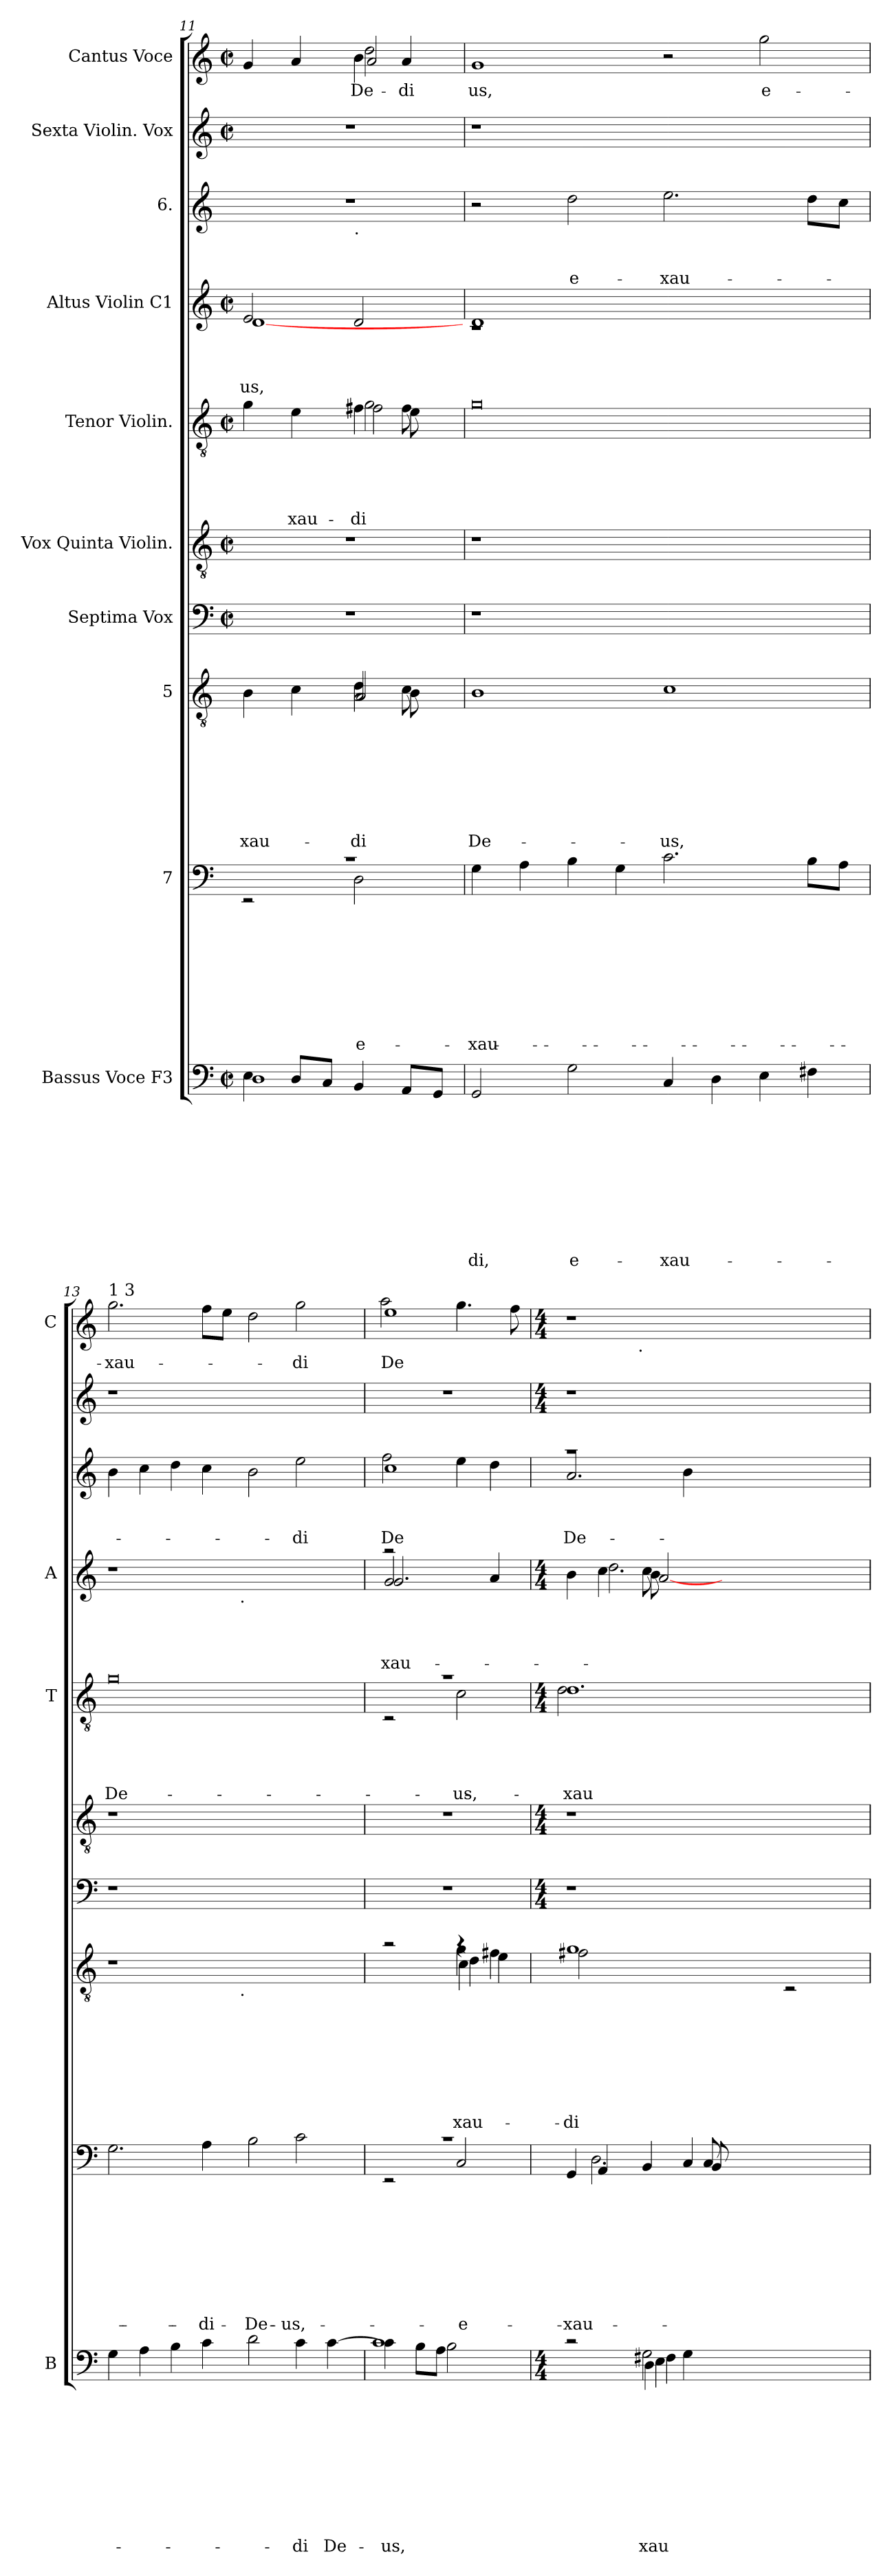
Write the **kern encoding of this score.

**kern	**text	**text	**text	**text	**text	**text	**text	**text	**text	**text	**kern	**text	**text	**text	**text	**text	**text	**text	**text	**text	**kern	**text	**text	**text	**text	**text	**text	**text	**text	**kern	**kern	**kern	**text	**text	**text	**text	**text	**kern	**text	**text	**text	**text	**kern	**text	**text	**text	**kern	**kern	**text
*part10	*part10	*part10	*part10	*part10	*part10	*part10	*part10	*part10	*part10	*part10	*part9	*part9	*part9	*part9	*part9	*part9	*part9	*part9	*part9	*part9	*part8	*part8	*part8	*part8	*part8	*part8	*part8	*part8	*part8	*part7	*part6	*part5	*part5	*part5	*part5	*part5	*part5	*part4	*part4	*part4	*part4	*part4	*part3	*part3	*part3	*part3	*part2	*part1	*part1
*staff10	*staff10	*staff10	*staff10	*staff10	*staff10	*staff10	*staff10	*staff10	*staff10	*staff10	*staff9	*staff9	*staff9	*staff9	*staff9	*staff9	*staff9	*staff9	*staff9	*staff9	*staff8	*staff8	*staff8	*staff8	*staff8	*staff8	*staff8	*staff8	*staff8	*staff7	*staff6	*staff5	*staff5	*staff5	*staff5	*staff5	*staff5	*staff4	*staff4	*staff4	*staff4	*staff4	*staff3	*staff3	*staff3	*staff3	*staff2	*staff1	*staff1
*I"Bassus Voce F3	*	*	*	*	*	*	*	*	*	*	*I"7	*	*	*	*	*	*	*	*	*	*I"5	*	*	*	*	*	*	*	*	*I"Septima Vox	*I"Vox Quinta Violin.	*I"Tenor Violin.	*	*	*	*	*	*I"Altus Violin C1	*	*	*	*	*I"6.	*	*	*	*I"Sexta Violin. Vox	*I"Cantus Voce	*
*I'B	*	*	*	*	*	*	*	*	*	*	*	*	*	*	*	*	*	*	*	*	*	*	*	*	*	*	*	*	*	*	*	*I'T	*	*	*	*	*	*I'A	*	*	*	*	*	*	*	*	*	*I'C	*
*clefF4	*	*	*	*	*	*	*	*	*	*	*clefF4	*	*	*	*	*	*	*	*	*	*clefGv2	*	*	*	*	*	*	*	*	*clefF4	*clefGv2	*clefGv2	*	*	*	*	*	*clefG2	*	*	*	*	*clefG2	*	*	*	*clefG2	*clefG2	*
*k[]	*	*	*	*	*	*	*	*	*	*	*k[]	*	*	*	*	*	*	*	*	*	*k[]	*	*	*	*	*	*	*	*	*k[]	*k[]	*k[]	*	*	*	*	*	*k[]	*	*	*	*	*k[]	*	*	*	*k[]	*k[]	*
*C:	*	*	*	*	*	*	*	*	*	*	*C:	*	*	*	*	*	*	*	*	*	*C:	*	*	*	*	*	*	*	*	*C:	*C:	*C:	*	*	*	*	*	*C:	*	*	*	*	*C:	*	*	*	*C:	*C:	*
*M2/2	*	*	*	*	*	*	*	*	*	*	*	*	*	*	*	*	*	*	*	*	*	*	*	*	*	*	*	*	*	*M2/2	*M2/2	*M2/2	*	*	*	*	*	*M2/2	*	*	*	*	*	*	*	*	*M2/2	*M2/2	*
*met(c|)	*	*	*	*	*	*	*	*	*	*	*	*	*	*	*	*	*	*	*	*	*	*	*	*	*	*	*	*	*	*met(c|)	*met(c|)	*met(c|)	*	*	*	*	*	*met(c|)	*	*	*	*	*	*	*	*	*met(c|)	*met(c|)	*
=11	=11	=11	=11	=11	=11	=11	=11	=11	=11	=11	=11	=11	=11	=11	=11	=11	=11	=11	=11	=11	=11	=11	=11	=11	=11	=11	=11	=11	=11	=11	=11	=11	=11	=11	=11	=11	=11	=11	=11	=11	=11	=11	=11	=11	=11	=11	=11	=11	=11
*^	*	*	*	*	*	*	*	*	*	*	*^	*	*	*	*	*	*	*	*	*	*	*	*	*	*	*	*	*	*	*	*	*	*	*	*	*	*	*	*	*	*	*	*	*	*	*	*	*	*
!	!	!	!	!	!	!	!	!	!	!	!	!	!	!	!	!	!	!	!	!	!	!	!	!	!	!	!	!	!	!	!LO:LY:b	!	!	!	!	!	!	!	!	!	!	!	!	!LO:LY:b	!	!	!	!	!	!	!
*	*	*	*	*	*	*	*	*	*	*	*	*	*	*	*	*	*	*	*	*	*	*	*^	*	*	*	*	*	*	*	*	*	*	*^	*	*	*	*	*	*^	*	*	*	*	*	*	*	*	*	*	*
*	*	*	*	*	*	*	*	*	*	*	*	*	*	*	*	*	*	*	*	*	*	*	*	*^	*	*	*	*	*	*	*	*	*	*	*	*^	*	*	*	*	*	*	*	*	*	*	*	*	*	*	*	*	*	*
*	*	*	*	*	*	*	*	*	*	*	*	*	*	*	*	*	*	*	*	*	*	*	*	*	*^	*	*	*	*	*	*	*	*	*	*	*	*	*^	*	*	*	*	*	*	*	*	*	*	*	*	*	*	*	*	*	*
!	!	!	!	!	!	!	!	!	!	!	!	!	!	!	!	!	!	!	!	!	!	!	!	!	!	!	!	!	!	!	!	!	!	!	!	!	!	!	!	!	!	!	!	!	!	!	!	!	!	!	!LO:LY:b	!	!	!	!	!	!	!
*	*	*	*	*	*	*	*	*	*	*	*	*	*	*	*	*	*	*	*	*	*	*	*	*	*	*	*	*	*	*	*	*	*	*	*	*	*	*	*	*	*	*	*	*	*	*	*	*	*	*	*	*^	*	*	*	*	*^	*
*	*	*	*	*	*	*	*	*	*	*	*	*	*	*	*	*	*	*	*	*	*	*	*	*	*	*	*	*	*	*	*	*	*	*	*	*	*	*	*	*	*	*	*	*	*	*	*	*	*	*	*	*	*	*	*	*	*	*	*^	*
4E\	1D	.	.	.	.	.	.	.	.	.	.	1rc	2rEE	.	.	.	.	.	.	.	.	.	4B\	2.ryy	2ryy	2ryy	.	.	.	.	.	.	.	-xau-	1r	1r	4g\	2ryy	2.ryy	2ryy	.	.	.	.	.	2e/	[<1d	.	.	.	-us,	1r	2ryy	.	.	.	1r	4g/	2ryy	2ryy	.
!	!	!	!	!	!	!	!	!	!	!	!	!	!	!	!	!	!	!	!	!	!	!	!	!	!	!	!	!	!	!	!	!	!	!	!	!	!	!	!	!	!	!	!	!	!LO:LY:b	!	!	!	!	!	!	!	!	!	!	!	!	!	!	!	!
8D/L	.	.	.	.	.	.	.	.	.	.	.	.	.	.	.	.	.	.	.	.	.	.	4c\	.	.	.	.	.	.	.	.	.	.	.	.	.	4e\	.	.	.	.	.	.	.	-xau-	.	.	.	.	.	.	.	.	.	.	.	.	4a/	.	.	.
8C/J	.	.	.	.	.	.	.	.	.	.	.	.	.	.	.	.	.	.	.	.	.	.	.	.	.	.	.	.	.	.	.	.	.	.	.	.	.	.	.	.	.	.	.	.	.	.	.	.	.	.	.	.	.	.	.	.	.	.	.	.	.
!	!	!	!	!	!	!	!	!	!	!	!	!	!	!	!	!	!	!	!	!	!	!	!	!	!	!	!	!	!	!	!	!	!	!	!	!	!	!	!	!	!	!	!	!	!	!	!	!	!	!	!	!	!LO:TX:b:t=.	!	!	!	!	!	!	!	!
!	!	!	!	!	!	!	!	!	!	!	!	!	!	!	!	!	!	!	!	!	!	!LO:LY:b	!	!	!	!	!	!	!	!	!	!	!	!LO:LY:b	!	!	!	!	!	!	!	!	!	!	!LO:LY:b	!	!	!	!	!	!	!	!	!	!	!	!	!	!	!	!LO:LY:b
4BB/	.	.	.	.	.	.	.	.	.	.	.	.	2D\	.	.	.	.	.	.	.	.	e-	4d\	.	2A/	2A/	.	.	.	.	.	.	.	-di	.	.	4f#X\	2g\	.	2f#\	.	.	.	.	-di	2d/	.	.	.	.	.	.	2ryy	.	.	.	.	4b\	2dd\	2a/	De-
!	!	!	!	!	!	!	!	!	!	!	!	!	!	!	!	!	!	!	!	!	!	!	!	!	!	!	!	!	!	!	!	!	!	!	!	!	!	!	!	!	!	!	!	!	!	!	!	!	!	!	!	!	!	!	!	!	!	!	!	!	!LO:LY:b
8AA/L	.	.	.	.	.	.	.	.	.	.	.	.	.	.	.	.	.	.	.	.	.	.	8c\	8B\	.	.	.	.	.	.	.	.	.	.	.	.	8f#\	.	8e\	.	.	.	.	.	.	.	.	.	.	.	.	.	.	.	.	.	.	4a/	.	.	-di
8GG/J	.	.	.	.	.	.	.	.	.	.	.	.	.	.	.	.	.	.	.	.	.	.	8ryy	8ryy	.	.	.	.	.	.	.	.	.	.	.	.	8ryy	.	8ryy	.	.	.	.	.	.	.	.	.	.	.	.	.	.	.	.	.	.	.	.	.	.
*v	*v	*	*	*	*	*	*	*	*	*	*	*	*	*	*	*	*	*	*	*	*	*	*	*v	*v	*v	*	*	*	*	*	*	*	*	*	*	*	*	*v	*v	*	*	*	*	*	*	*	*	*	*	*	*	*	*	*	*	*	*v	*v	*v	*
*	*	*	*	*	*	*	*	*	*	*	*v	*v	*	*	*	*	*	*	*	*	*	*	*	*	*	*	*	*	*	*	*	*	*	*	*	*	*	*	*	*	*	*	*	*	*	*	*	*	*	*	*	*	*	*	*
=12	=12	=12	=12	=12	=12	=12	=12	=12	=12	=12	=12	=12	=12	=12	=12	=12	=12	=12	=12	=12	=12	=12	=12	=12	=12	=12	=12	=12	=12	=12	=12	=12	=12	=12	=12	=12	=12	=12	=12	=12	=12	=12	=12	=12	=12	=12	=12	=12	=12	=12	=12	=12	=12	=12
!	!	!	!	!	!	!	!	!	!	!LO:LY:b	!	!	!	!	!	!	!	!	!	!LO:LY:b	!	!	!	!	!	!	!	!	!	!LO:LY:b	!	!	!	!	!	!	!	!	!	!	!	!LO:N:vis=1	!	!	!	!	!	!	!	!	!	!	!	!LO:LY:b
*	*	*	*	*	*	*	*	*	*	*	*	*	*	*	*	*	*	*	*	*	*v	*v	*	*	*	*	*	*	*	*	*	*	*v	*v	*v	*	*	*	*	*	*	*	*	*	*	*	*v	*v	*	*	*	*	*	*
2GG/	.	.	.	.	.	.	.	.	.	-di,	4G\	.	.	.	.	.	.	.	.	-xau-	1B	.	.	.	.	.	.	.	De-	1r	1r	0g	.	.	.	.	.	1d	0rc	.	.	.	.	2r	.	.	.	1r	1g	-us,
.	.	.	.	.	.	.	.	.	.	.	4A\	.	.	.	.	.	.	.	.	.	.	.	.	.	.	.	.	.	.	.	.	.	.	.	.	.	.	.	.	.	.	.	.	.	.	.	.	.	.	.
!	!	!	!	!	!	!	!	!	!	!LO:LY:b	!	!	!	!	!	!	!	!	!	!	!	!	!	!	!	!	!	!	!	!	!	!	!	!	!	!	!	!	!	!	!	!	!	!	!	!	!LO:LY:b	!	!	!
2G\	.	.	.	.	.	.	.	.	.	e-	4B\	.	.	.	.	.	.	.	.	.	.	.	.	.	.	.	.	.	.	.	.	.	.	.	.	.	.	.	.	.	.	.	.	2dd\	.	.	e-	.	.	.
.	.	.	.	.	.	.	.	.	.	.	4G\	.	.	.	.	.	.	.	.	.	.	.	.	.	.	.	.	.	.	.	.	.	.	.	.	.	.	.	.	.	.	.	.	.	.	.	.	.	.	.
!	!	!	!	!	!	!	!	!	!	!LO:LY:b	!	!	!	!	!	!	!	!	!	!	!	!	!	!	!	!	!	!	!LO:LY:b	!	!	!	!	!	!	!	!	!	!	!	!	!	!	!	!	!	!LO:LY:b	!	!	!
4C/	.	.	.	.	.	.	.	.	.	-xau-	2.c\	.	.	.	.	.	.	.	.	.	1c	.	.	.	.	.	.	.	-us,	1ryy	1ryy	.	.	.	.	.	.	1ryy	.	.	.	.	.	2.ee\	.	.	-xau-	1ryy	2r	.
4D\	.	.	.	.	.	.	.	.	.	.	.	.	.	.	.	.	.	.	.	.	.	.	.	.	.	.	.	.	.	.	.	.	.	.	.	.	.	.	.	.	.	.	.	.	.	.	.	.	.	.
!	!	!	!	!	!	!	!	!	!	!	!	!	!	!	!	!	!	!	!	!	!	!	!	!	!	!	!	!	!	!	!	!	!	!	!	!	!	!	!	!	!	!	!	!	!	!	!	!	!	!LO:LY:b
4E\	.	.	.	.	.	.	.	.	.	.	.	.	.	.	.	.	.	.	.	.	.	.	.	.	.	.	.	.	.	.	.	.	.	.	.	.	.	.	.	.	.	.	.	.	.	.	.	.	2gg\	e-
4F#X\	.	.	.	.	.	.	.	.	.	.	8B\L	.	.	.	.	.	.	.	.	.	.	.	.	.	.	.	.	.	.	.	.	.	.	.	.	.	.	.	.	.	.	.	.	8dd\L	.	.	.	.	.	.
.	.	.	.	.	.	.	.	.	.	.	8A\J	.	.	.	.	.	.	.	.	.	.	.	.	.	.	.	.	.	.	.	.	.	.	.	.	.	.	.	.	.	.	.	.	8cc\J	.	.	.	.	.	.
!!LO:LB:g=z
=13	=13	=13	=13	=13	=13	=13	=13	=13	=13	=13	=13	=13	=13	=13	=13	=13	=13	=13	=13	=13	=13	=13	=13	=13	=13	=13	=13	=13	=13	=13	=13	=13	=13	=13	=13	=13	=13	=13	=13	=13	=13	=13	=13	=13	=13	=13	=13	=13	=13	=13
!	!	!	!	!	!	!	!	!	!	!	!	!	!	!	!	!	!	!	!	!	!	!	!	!	!	!	!	!	!	!	!	!	!	!	!	!	!	!	!	!	!	!	!	!	!	!	!	!	!LO:TX:a:t=1 3	!
!	!	!	!	!	!	!	!	!	!	!	!	!	!	!	!	!	!	!	!	!	!	!	!	!	!	!	!	!	!	!	!	!	!	!	!	!	!LO:LY:b	!	!	!	!	!	!	!	!	!	!	!	!	!LO:LY:b
*	*	*	*	*	*	*	*	*	*	*	*	*	*	*	*	*	*	*	*	*	*^	*	*	*	*	*	*	*	*	*	*	*	*	*	*	*	*	*	*	*	*	*	*	*	*	*	*	*	*	*
4G\	.	.	.	.	.	.	.	.	.	.	2.G\	.	.	.	.	.	.	.	.	.	1r	2ryy	.	.	.	.	.	.	.	.	1r	1r	0g	.	.	.	.	De-	1r	2ryy	.	.	.	.	4b\	.	.	.	1r	2.gg\	-xau-
4A\	.	.	.	.	.	.	.	.	.	.	.	.	.	.	.	.	.	.	.	.	.	.	.	.	.	.	.	.	.	.	.	.	.	.	.	.	.	.	.	.	.	.	.	.	4cc\	.	.	.	.	.	.
4B\	.	.	.	.	.	.	.	.	.	.	.	.	.	.	.	.	.	.	.	.	.	4...ryy	.	.	.	.	.	.	.	.	.	.	.	.	.	.	.	.	.	4...ryy	.	.	.	.	4dd\	.	.	.	.	.	.
!	!	!	!	!	!	!	!	!	!	!	!	!	!	!	!	!	!	!	!	!LO:LY:b	!	!	!	!	!	!	!	!	!	!	!	!	!	!	!	!	!	!	!	!	!	!	!	!	!	!	!	!	!	!	!
4c\	.	.	.	.	.	.	.	.	.	.	4A\	.	.	.	.	.	.	.	.	-di	.	.	.	.	.	.	.	.	.	.	.	.	.	.	.	.	.	.	.	.	.	.	.	.	4cc\	.	.	.	.	8ff\L	.
.	.	.	.	.	.	.	.	.	.	.	.	.	.	.	.	.	.	.	.	.	.	.	.	.	.	.	.	.	.	.	.	.	.	.	.	.	.	.	.	.	.	.	.	.	.	.	.	.	.	8ee\J	.
!	!	!	!	!	!	!	!	!	!	!	!	!	!	!	!	!	!	!	!	!	!	!	!	!	!	!	!	!	!	!	!	!	!	!	!	!	!	!	!	!LO:TX:b:t=.	!	!	!	!	!	!	!	!	!	!	!
!	!	!	!	!	!	!	!	!	!	!	!	!	!	!	!	!	!	!	!	!	!	!LO:TX:b:t=.	!	!	!	!	!	!	!	!	!	!	!	!	!	!	!	!	!	!	!	!	!	!	!	!	!	!	!	!	!
.	.	.	.	.	.	.	.	.	.	.	.	.	.	.	.	.	.	.	.	.	.	1ryy	.	.	.	.	.	.	.	.	.	.	.	.	.	.	.	.	.	1ryy	.	.	.	.	.	.	.	.	.	.	.
!	!	!	!	!	!	!	!	!	!	!	!	!	!	!	!	!	!	!	!	!LO:LY:b	!	!	!	!	!	!	!	!	!	!	!	!	!	!	!	!	!	!	!	!	!	!	!	!	!	!	!	!	!	!	!
2d\	.	.	.	.	.	.	.	.	.	.	2B\	.	.	.	.	.	.	.	.	De-	1ryy	.	.	.	.	.	.	.	.	.	1ryy	1ryy	.	.	.	.	.	.	1ryy	.	.	.	.	.	2b\	.	.	.	1ryy	2dd\	.
!	!	!	!	!	!	!	!	!	!	!LO:LY:b	!	!	!	!	!	!	!	!	!	!LO:LY:b	!	!	!	!	!	!	!	!	!	!	!	!	!	!	!	!	!	!	!	!	!	!	!	!	!	!	!	!LO:LY:b	!	!	!LO:LY:b
4c\	.	.	.	.	.	.	.	.	.	-di	2c\	.	.	.	.	.	.	.	.	-us,	.	.	.	.	.	.	.	.	.	.	.	.	.	.	.	.	.	.	.	.	.	.	.	.	2ee\	.	.	-di	.	2gg\	-di
!	!	!	!	!	!	!	!	!	!	!LO:LY:b	!	!	!	!	!	!	!	!	!	!	!	!	!	!	!	!	!	!	!	!	!	!	!	!	!	!	!	!	!	!	!	!	!	!	!	!	!	!	!	!	!
[>4c\	.	.	.	.	.	.	.	.	.	De-	.	.	.	.	.	.	.	.	.	.	.	.	.	.	.	.	.	.	.	.	.	.	.	.	.	.	.	.	.	.	.	.	.	.	.	.	.	.	.	.	.
.	.	.	.	.	.	.	.	.	.	.	.	.	.	.	.	.	.	.	.	.	.	32ryy	.	.	.	.	.	.	.	.	.	.	.	.	.	.	.	.	.	32ryy	.	.	.	.	.	.	.	.	.	.	.
=14	=14	=14	=14	=14	=14	=14	=14	=14	=14	=14	=14	=14	=14	=14	=14	=14	=14	=14	=14	=14	=14	=14	=14	=14	=14	=14	=14	=14	=14	=14	=14	=14	=14	=14	=14	=14	=14	=14	=14	=14	=14	=14	=14	=14	=14	=14	=14	=14	=14	=14	=14
*^	*	*	*	*	*	*	*	*	*	*	*	*	*	*	*	*	*	*	*	*	*	*	*	*	*	*	*	*	*	*	*	*	*	*	*	*	*	*	*	*	*	*	*	*	*	*	*	*	*	*	*
*	*^	*	*	*	*	*	*	*	*	*	*	*	*	*	*	*	*	*	*	*	*	*	*	*	*	*	*	*	*	*	*	*	*	*	*	*	*	*	*	*	*	*	*	*	*	*	*	*	*	*	*	*
!	!	!	!	!	!	!	!	!	!	!	!	!LO:LY:b	!	!	!	!	!	!	!	!	!	!	!	!	!	!	!	!	!	!	!	!	!	!	!	!	!	!	!	!	!	!	!	!	!	!LO:LY:b	!	!	!	!	!	!	!
*	*	*	*	*	*	*	*	*	*	*	*	*	*^	*	*	*	*	*	*	*	*	*	*^	*^	*	*	*	*	*	*	*	*	*	*	*^	*	*	*	*	*	*	*^	*	*	*	*	*	*	*	*	*	*	*
!	!	!	!	!	!	!	!	!	!	!	!	!	!	!	!	!	!	!	!	!	!	!	!	!	!	!	!	!	!	!	!	!	!	!	!	!	!	!	!	!	!	!	!	!	!	!	!	!	!	!	!LO:LY:b	!	!	!	!LO:LY:b	!	!	!
*	*	*	*	*	*	*	*	*	*	*	*	*	*	*	*	*	*	*	*	*	*	*	*	*	*	*	*	*	*	*	*	*	*	*	*	*	*	*	*	*	*	*	*	*	*	*	*	*	*	*	*	*^	*	*	*	*	*	*
!	!	!	!	!	!	!	!	!	!	!	!	!	!	!	!	!	!	!	!	!	!	!	!	!	!	!	!	!	!	!	!	!	!	!	!	!	!	!	!	!	!	!	!	!	!	!	!	!	!	!	!	!	!	!	!	!LO:LY:b	!	!	!LO:LY:b
*	*	*	*	*	*	*	*	*	*	*	*	*	*	*	*	*	*	*	*	*	*	*	*	*	*	*	*	*	*	*	*	*	*	*	*	*	*	*	*	*	*	*	*	*	*	*	*	*	*	*	*	*	*	*	*	*	*	*^	*
!	!	!	!	!	!	!	!	!	!	!	!	!	!	!	!	!	!	!	!	!	!	!	!	!	!	!	!	!	!	!	!	!	!	!	!	!	!	!	!	!	!	!	!	!	!	!	!	!	!	!	!	!	!	!	!	!	!	!	!	!LO:LY:b
4c\]	4.ryy	1c	.	.	.	.	.	.	.	.	.	-us,	1rc	2rEE	.	.	.	.	.	.	.	.	.	2ra	2ryy	2ryy	2ryy	.	.	.	.	.	.	.	.	1r	1r	1ra	2rC	.	.	.	.	.	2raa	2g/	2.g/	.	.	.	-xau-	1cc	2ff\	.	.	De-	1r	1ee	2aa\	De-
8B\L	.	.	.	.	.	.	.	.	.	.	.	.	.	.	.	.	.	.	.	.	.	.	.	.	.	.	.	.	.	.	.	.	.	.	.	.	.	.	.	.	.	.	.	.	.	.	.	.	.	.	.	.	.	.	.	.	.	.	.	.
8A\J	2B\	.	.	.	.	.	.	.	.	.	.	.	.	.	.	.	.	.	.	.	.	.	.	.	.	.	.	.	.	.	.	.	.	.	.	.	.	.	.	.	.	.	.	.	.	.	.	.	.	.	.	.	.	.	.	.	.	.	.	.
!	!	!	!	!	!	!	!	!	!	!	!	!	!	!	!	!	!	!	!	!	!	!	!LO:LY:b	!	!	!	!	!	!	!	!	!	!	!	!LO:LY:b	!	!	!	!	!	!	!	!	!	!	!	!	!	!	!	!	!	!	!	!	!	!	!	!	!
!	!	!	!	!	!	!	!	!	!	!	!	!	!	!	!	!	!	!	!	!	!	!	!	!	!	!	!	!	!	!	!	!	!	!	!LO:LY:b	!	!	!	!	!	!	!	!	!LO:LY:b	!	!	!	!	!	!	!	!	!	!	!	!	!	!	!	!
2ryy	.	.	.	.	.	.	.	.	.	.	.	.	.	2C/	.	.	.	.	.	.	.	.	e-	4ra	4g\	4c\	4d\	.	.	.	.	.	.	.	-xau-	.	.	.	2c\	.	.	.	.	-us,	2ryy	2ryy	.	.	.	.	.	.	4ee\	.	.	.	.	.	4.gg\	.
.	.	.	.	.	.	.	.	.	.	.	.	.	.	.	.	.	.	.	.	.	.	.	.	4f#X\	4ryy	4ryy	4e\	.	.	.	.	.	.	.	.	.	.	.	.	.	.	.	.	.	.	.	4a/	.	.	.	.	.	4dd\	.	.	.	.	.	.	.
.	8ryy	.	.	.	.	.	.	.	.	.	.	.	.	.	.	.	.	.	.	.	.	.	.	.	.	.	.	.	.	.	.	.	.	.	.	.	.	.	.	.	.	.	.	.	.	.	.	.	.	.	.	.	.	.	.	.	.	.	8ff\	.
*v	*v	*v	*	*	*	*	*	*	*	*	*	*	*	*	*	*	*	*	*	*	*	*	*	*v	*v	*v	*v	*	*	*	*	*	*	*	*	*	*	*	*	*	*	*	*	*	*v	*v	*v	*	*	*	*	*	*	*	*	*	*	*	*	*
*	*	*	*	*	*	*	*	*	*	*	*v	*v	*	*	*	*	*	*	*	*	*	*	*	*	*	*	*	*	*	*	*	*	*	*	*	*	*	*	*	*	*	*	*	*	*	*	*	*	*	*	*	*	*
=15	=15	=15	=15	=15	=15	=15	=15	=15	=15	=15	=15	=15	=15	=15	=15	=15	=15	=15	=15	=15	=15	=15	=15	=15	=15	=15	=15	=15	=15	=15	=15	=15	=15	=15	=15	=15	=15	=15	=15	=15	=15	=15	=15	=15	=15	=15	=15	=15	=15	=15	=15	=15
*M4/4	*	*	*	*	*	*	*	*	*	*	*	*	*	*	*	*	*	*	*	*	*	*	*	*	*	*	*	*	*	*M4/4	*M4/4	*M4/4	*	*	*	*	*	*	*M4/4	*	*	*	*	*	*	*	*	*	*M4/4	*M4/4	*	*
*^	*	*	*	*	*	*	*	*	*	*	*	*	*	*	*	*	*	*	*	*	*	*	*	*	*	*	*	*	*	*	*	*	*	*	*	*	*	*	*	*	*	*	*	*	*	*	*	*	*	*	*	*
*	*^	*	*	*	*	*	*	*	*	*	*	*	*	*	*	*	*	*	*	*	*	*	*	*	*	*	*	*	*	*	*	*	*	*	*	*	*	*	*	*	*	*	*	*	*	*	*	*	*	*	*	*	*
*	*	*^	*	*	*	*	*	*	*	*	*	*	*	*	*	*	*	*	*	*	*	*	*	*	*	*	*	*	*	*	*	*	*	*	*	*	*	*	*	*	*	*	*	*	*	*	*	*	*	*	*	*	*	*
!	!	!	!	!	!	!	!	!	!	!	!	!	!	!	!	!	!	!	!	!	!	!	!LO:LY:b	!	!	!	!	!	!	!	!	!LO:LY:b	!	!	!	!	!	!	!	!	!LO:LY:b	!	!	!	!	!	!	!	!	!	!	!	!	!	!
*	*	*	*	*	*	*	*	*	*	*	*	*	*	*^	*	*	*	*	*	*	*	*	*	*^	*	*	*	*	*	*	*	*	*	*	*	*	*	*	*	*	*	*	*	*	*	*	*	*	*	*	*	*	*	*	*
*	*	*	*	*	*	*	*	*	*	*	*	*	*	*	*^	*	*	*	*	*	*	*	*	*	*	*	*	*	*	*	*	*	*	*	*	*	*	*	*	*	*	*	*	*	*	*	*	*	*	*	*	*	*	*	*	*	*
*	*	*	*	*	*	*	*	*	*	*	*	*	*	*	*	*^	*	*	*	*	*	*	*	*	*	*	*	*	*	*	*	*	*	*	*	*	*	*	*	*	*	*	*	*	*	*	*	*	*	*	*	*	*	*	*	*	*	*
!	!	!	!	!	!	!	!	!	!	!	!	!	!	!	!	!	!	!	!	!	!	!	!	!	!	!	!	!	!	!	!	!	!	!	!	!	!	!	!	!	!	!	!	!	!LO:LY:b	!	!	!	!	!	!	!	!	!	!LO:LY:b	!	!	!	!
*	*	*	*	*	*	*	*	*	*	*	*	*	*	*	*	*	*	*	*	*	*	*	*	*	*	*	*	*	*	*	*	*	*	*	*	*	*	*	*	*	*	*	*	*	*	*^	*	*	*	*	*	*	*	*	*	*	*	*	*
*	*	*	*	*	*	*	*	*	*	*	*	*	*	*	*	*	*	*	*	*	*	*	*	*	*	*	*	*	*	*	*	*	*	*	*	*	*	*	*	*	*	*	*	*	*	*	*^	*	*	*	*	*	*	*	*	*	*	*	*	*
*	*	*	*	*	*	*	*	*	*	*	*	*	*	*	*	*	*	*	*	*	*	*	*	*	*	*	*	*	*	*	*	*	*	*	*	*	*	*	*	*	*	*	*	*	*	*	*	*^	*	*	*	*	*	*	*	*	*	*	*	*	*
2rc	2ryy	2ryy	2ryy	.	.	.	.	.	.	.	.	.	.	4GG/	4ryy	2..ryy	2..ryy	.	.	.	.	.	.	.	.	-xau-	1g	2f#X\	.	.	.	.	.	.	.	-di	1r	1r	1.d	2d\	.	.	.	.	-xau-	4b\	4ryy	2ryy	2ryy	.	.	.	.	1raa	2.a/	.	.	-De-	1r	1r	3ryy	.
.	.	.	.	.	.	.	.	.	.	.	.	.	.	4AA/	2.D\	.	.	.	.	.	.	.	.	.	.	.	.	.	.	.	.	.	.	.	.	.	.	.	.	.	.	.	.	.	.	4cc\	2.dd\	.	.	.	.	.	.	.	.	.	.	.	.	.	.	.
.	.	.	.	.	.	.	.	.	.	.	.	.	.	.	.	.	.	.	.	.	.	.	.	.	.	.	.	.	.	.	.	.	.	.	.	.	.	.	.	.	.	.	.	.	.	.	.	.	.	.	.	.	.	.	.	.	.	.	.	.	12...ryy	.
!	!	!	!	!	!	!	!	!	!	!	!	!	!	!	!	!	!	!	!	!	!	!	!	!	!	!	!	!	!	!	!	!	!	!	!	!	!	!	!	!	!	!	!	!	!	!	!	!	!	!	!	!	!	!	!	!	!	!	!	!	!LO:TX:b:t=.	!
.	.	.	.	.	.	.	.	.	.	.	.	.	.	.	.	.	.	.	.	.	.	.	.	.	.	.	.	.	.	.	.	.	.	.	.	.	.	.	.	.	.	.	.	.	.	.	.	.	.	.	.	.	.	.	.	.	.	.	.	.	3%2ryy	.
!	!	!	!	!	!	!	!	!	!	!	!	!	!LO:LY:b	!	!	!	!	!	!	!	!	!	!	!	!	!	!	!	!	!	!	!	!	!	!	!	!	!	!	!	!	!	!	!	!	!	!	!	!	!	!	!	!	!	!	!	!	!	!	!	!	!
!	!	!	!	!	!	!	!	!	!	!	!	!	!LO:LY:b	!	!	!	!	!	!	!	!	!	!	!	!	!	!	!	!	!	!	!	!	!	!	!	!	!	!	!	!	!	!	!	!	!	!	!	!	!	!	!	!	!	!	!	!	!	!	!	!	!
2G\	4D\	4E\	4F#X\	.	.	.	.	.	.	.	.	.	-xau-	4BB/	.	.	.	.	.	.	.	.	.	.	.	.	.	1ryy	.	.	.	.	.	.	.	.	.	.	.	2ryy	.	.	.	.	.	8cc\	.	8b\	[<2a/	.	.	.	.	.	.	.	.	.	.	.	.	.
.	.	.	.	.	.	.	.	.	.	.	.	.	.	.	.	.	.	.	.	.	.	.	.	.	.	.	.	.	.	.	.	.	.	.	.	.	.	.	.	.	.	.	.	.	.	1ryy	.	1ryy	.	.	.	.	.	.	.	.	.	.	.	.	.	.
.	1ryy	1ryy	4G\	.	.	.	.	.	.	.	.	.	.	4C/	.	.	.	.	.	.	.	.	.	.	.	.	.	.	.	.	.	.	.	.	.	.	.	.	.	.	.	.	.	.	.	.	.	.	.	.	.	.	.	.	4b\	.	.	.	.	.	.	.
.	.	.	.	.	.	.	.	.	.	.	.	.	.	.	.	8C/	8BB/	.	.	.	.	.	.	.	.	.	.	.	.	.	.	.	.	.	.	.	.	.	.	.	.	.	.	.	.	.	.	.	.	.	.	.	.	.	.	.	.	.	.	.	.	.
1ryy	.	.	1ryy	.	.	.	.	.	.	.	.	.	.	1ryy	1ryy	1ryy	1ryy	.	.	.	.	.	.	.	.	.	1ryy	.	.	.	.	.	.	.	.	.	1ryy	1ryy	.	1ryy	.	.	.	.	.	.	1ryy	.	1ryy	.	.	.	.	1ryy	1ryy	.	.	.	1ryy	1ryy	.	.
.	.	.	.	.	.	.	.	.	.	.	.	.	.	.	.	.	.	.	.	.	.	.	.	.	.	.	.	.	.	.	.	.	.	.	.	.	.	.	.	.	.	.	.	.	.	.	.	.	.	.	.	.	.	.	.	.	.	.	.	.	3%2ryy	.
.	.	.	.	.	.	.	.	.	.	.	.	.	.	.	.	.	.	.	.	.	.	.	.	.	.	.	.	2rC	.	.	.	.	.	.	.	.	.	.	2ryy	.	.	.	.	.	.	.	.	.	.	.	.	.	.	.	.	.	.	.	.	.	.	.
.	.	.	.	.	.	.	.	.	.	.	.	.	.	.	.	.	.	.	.	.	.	.	.	.	.	.	.	.	.	.	.	.	.	.	.	.	.	.	.	.	.	.	.	.	.	4.ryy	.	4.ryy	.	.	.	.	.	.	.	.	.	.	.	.	.	.
.	4ryy	4ryy	.	.	.	.	.	.	.	.	.	.	.	.	.	.	.	.	.	.	.	.	.	.	.	.	.	.	.	.	.	.	.	.	.	.	.	.	.	.	.	.	.	.	.	.	.	.	.	.	.	.	.	.	.	.	.	.	.	.	.	.
.	.	.	.	.	.	.	.	.	.	.	.	.	.	.	.	.	.	.	.	.	.	.	.	.	.	.	.	.	.	.	.	.	.	.	.	.	.	.	.	.	.	.	.	.	.	.	.	.	.	.	.	.	.	.	.	.	.	.	.	.	6ryy	.
.	.	.	.	.	.	.	.	.	.	.	.	.	.	.	.	.	.	.	.	.	.	.	.	.	.	.	.	.	.	.	.	.	.	.	.	.	.	.	.	.	.	.	.	.	.	.	.	.	.	.	.	.	.	.	.	.	.	.	.	.	96ryy	.
*v	*v	*v	*v	*	*	*	*	*	*	*	*	*	*	*	*	*	*	*	*	*	*	*	*	*	*	*	*v	*v	*	*	*	*	*	*	*	*	*	*	*v	*v	*	*	*	*	*	*v	*v	*v	*v	*	*	*	*	*v	*v	*	*	*	*	*v	*v	*
*	*	*	*	*	*	*	*	*	*	*	*v	*v	*v	*v	*	*	*	*	*	*	*	*	*	*	*	*	*	*	*	*	*	*	*	*	*	*	*	*	*	*	*	*	*	*	*	*	*	*	*	*	*	*
=	=	=	=	=	=	=	=	=	=	=	=	=	=	=	=	=	=	=	=	=	=	=	=	=	=	=	=	=	=	=	=	=	=	=	=	=	=	=	=	=	=	=	=	=	=	=	=	=	=
*-	*-	*-	*-	*-	*-	*-	*-	*-	*-	*-	*-	*-	*-	*-	*-	*-	*-	*-	*-	*-	*-	*-	*-	*-	*-	*-	*-	*-	*-	*-	*-	*-	*-	*-	*-	*-	*-	*-	*-	*-	*-	*-	*-	*-	*-	*-	*-	*-	*-
